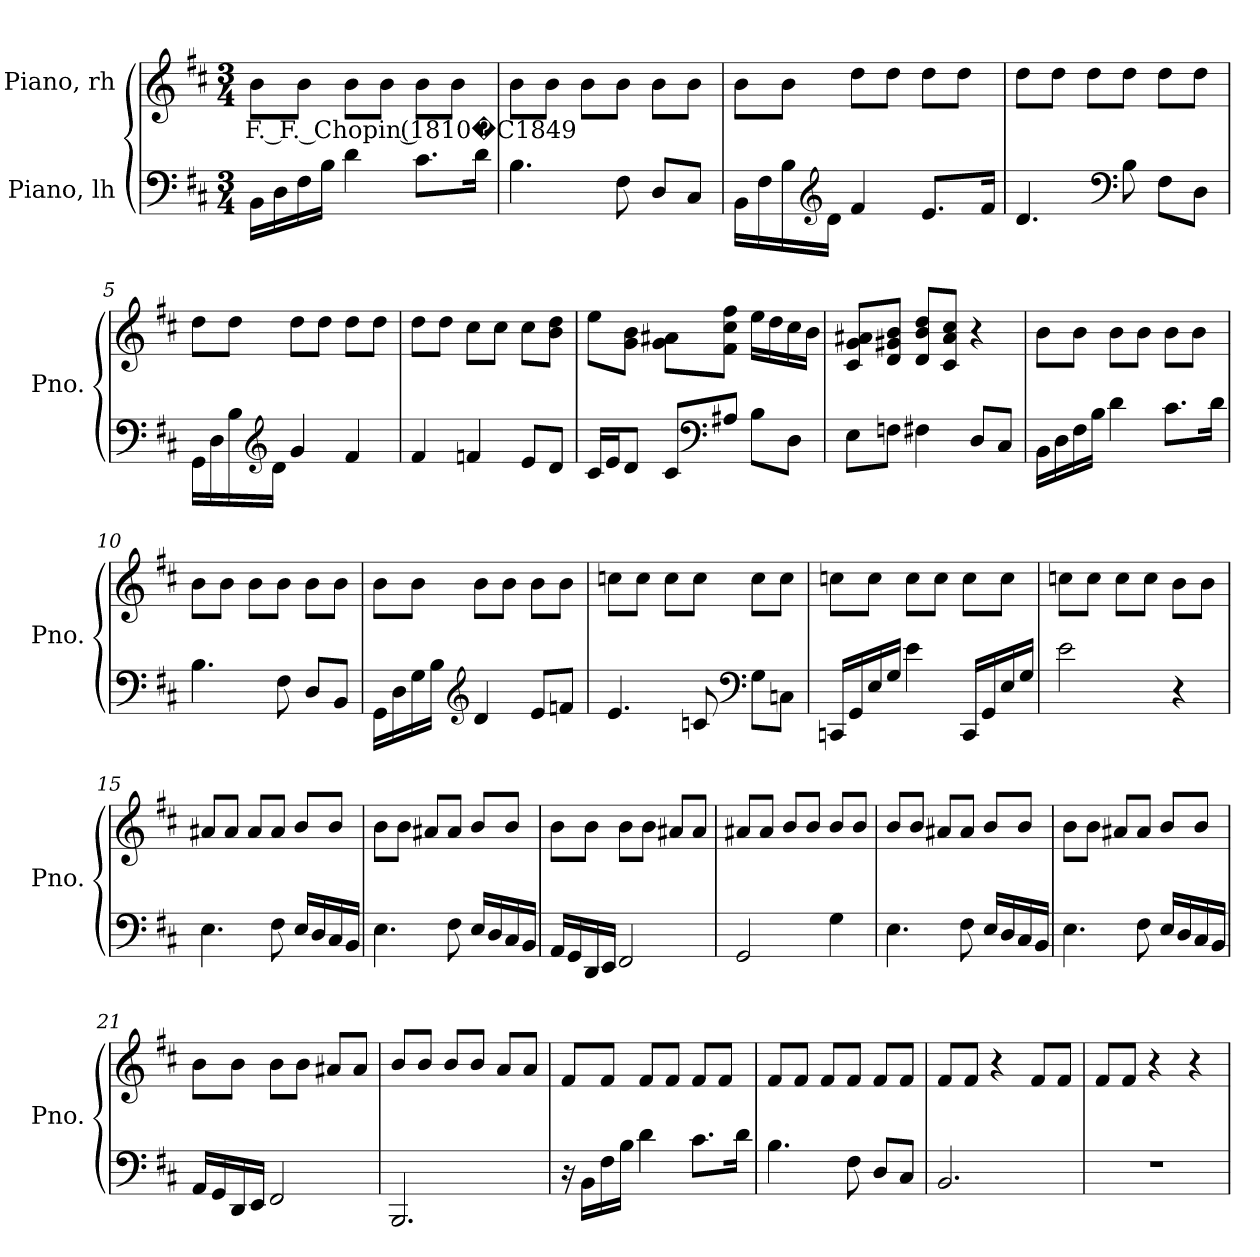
**kern	**kern	**text
*part2	*part1	*part1
*staff2	*staff1	*staff1
*I"Piano, lh	*I"Piano, rh	*
*I'Pno.	*I'Pno.	*
*clefF4	*clefG2	*
*k[f#c#]	*k[f#c#]	*
*M3/4	*M3/4	*
*MM45	*MM45	*
=1	=1	=1
!	!	!LO:LY:b
16BB\LL	8b\L	F. F. Chopin (1810�C1849
16D\	.	.
16F#\	8b\J	.
16B\JJ	.	.
4d\	8b\L	.
.	8b\J	.
8.c#\L	8b\L	.
.	8b\J	.
16d\Jk	.	.
=2	=2	=2
4.B\	8b\L	.
.	8b\J	.
.	8b\L	.
8F#\	8b\J	.
8D/L	8b\L	.
8C#/J	8b\J	.
=3	=3	=3
16BB\LL	8b\L	.
16F#\	.	.
16B\	8b\J	.
*clefG2	*	*
16d\JJ	.	.
4f#/	8dd\L	.
.	8dd\J	.
8.e/L	8dd\L	.
.	8dd\J	.
16f#/Jk	.	.
!!LO:LB:g=z
=4	=4	=4
4.d/	8dd\L	.
.	8dd\J	.
.	8dd\L	.
*clefF4	*	*
8B\	8dd\J	.
8F#\L	8dd\L	.
8D\J	8dd\J	.
=5	=5	=5
16GG\LL	8dd\L	.
16D\	.	.
16B\	8dd\J	.
*clefG2	*	*
16d\JJ	.	.
4g/	8dd\L	.
.	8dd\J	.
4f#/	8dd\L	.
.	8dd\J	.
=6	=6	=6
4f#/	8dd\L	.
.	8dd\J	.
4fn/	8cc#\L	.
.	8cc#\J	.
8e/L	8cc#\L	.
8d/J	8b\ 8dd\J	.
=7	=7	=7
16c#/LL	8ee\L	.
16e/J	.	.
8d/J	8g\ 8b\J	.
8c#/L	8g\ 8a#X\L	.
*clefF4	*	*
8A#X/J	8f#\ 8cc#\ 8ff#\J	.
8B\L	16ee\LL	.
.	16dd\	.
8D\J	16cc#\	.
.	16b\JJ	.
!!LO:LB:g=z
=8	=8	=8
8E\L	8c#/ 8g/ 8a#X/L	.
8Fn\J	8d/ 8g#X/ 8b/J	.
4F#X\	8d/ 8b/ 8dd/L	.
.	8c#/ 8a#/ 8cc#/J	.
8D/L	4r	.
8C#/J	.	.
=9	=9	=9
16BB\LL	8b\L	.
16D\	.	.
16F#\	8b\J	.
16B\JJ	.	.
4d\	8b\L	.
.	8b\J	.
8.c#\L	8b\L	.
.	8b\J	.
16d\Jk	.	.
=10	=10	=10
4.B\	8b\L	.
.	8b\J	.
.	8b\L	.
8F#\	8b\J	.
8D/L	8b\L	.
8BB/J	8b\J	.
=11	=11	=11
16GG\LL	8b\L	.
16D\	.	.
16G\	8b\J	.
16B\JJ	.	.
*clefG2	*	*
4d/	8b\L	.
.	8b\J	.
8e/L	8b\L	.
8fn/J	8b\J	.
!!LO:LB:g=z
=12	=12	=12
4.e/	8ccn\L	.
.	8cc\J	.
.	8cc\L	.
8cn/	8cc\J	.
*clefF4	*	*
8G\L	8cc\L	.
8Cn\J	8cc\J	.
=13	=13	=13
16CCn/LL	8ccn\L	.
16GG/	.	.
16E/	8cc\J	.
16G/JJ	.	.
4e\	8cc\L	.
.	8cc\J	.
16CC/LL	8cc\L	.
16GG/	.	.
16E/	8cc\J	.
16G/JJ	.	.
=14	=14	=14
2e\	8ccn\L	.
.	8cc\J	.
.	8cc\L	.
.	8cc\J	.
4r	8b\L	.
.	8b\J	.
=15	=15	=15
4.E\	8a#X/L	.
.	8a#/J	.
.	8a#/L	.
8F#\	8a#/J	.
16E/LL	8b/L	.
16D/	.	.
16C#/	8b/J	.
16BB/JJ	.	.
!!LO:LB:g=z
=16	=16	=16
4.E\	8b\L	.
.	8b\J	.
.	8a#X/L	.
8F#\	8a#/J	.
16E/LL	8b/L	.
16D/	.	.
16C#/	8b/J	.
16BB/JJ	.	.
=17	=17	=17
16AA/LL	8b\L	.
16GG/	.	.
16DD/	8b\J	.
16EE/JJ	.	.
2FF#/	8b\L	.
.	8b\J	.
.	8a#X/L	.
.	8a#/J	.
=18	=18	=18
2GG/	8a#X/L	.
.	8a#/J	.
.	8b/L	.
.	8b/J	.
4G\	8b/L	.
.	8b/J	.
=19	=19	=19
4.E\	8b/L	.
.	8b/J	.
.	8a#X/L	.
8F#\	8a#/J	.
16E/LL	8b/L	.
16D/	.	.
16C#/	8b/J	.
16BB/JJ	.	.
!!LO:LB:g=z
=20	=20	=20
4.E\	8b\L	.
.	8b\J	.
.	8a#X/L	.
8F#\	8a#/J	.
16E/LL	8b/L	.
16D/	.	.
16C#/	8b/J	.
16BB/JJ	.	.
=21	=21	=21
16AA/LL	8b\L	.
16GG/	.	.
16DD/	8b\J	.
16EE/JJ	.	.
2FF#/	8b\L	.
.	8b\J	.
.	8a#X/L	.
.	8a#/J	.
=22	=22	=22
2.BBB/	8b/L	.
.	8b/J	.
.	8b/L	.
.	8b/J	.
.	8a/L	.
.	8a/J	.
=23	=23	=23
16r	8f#/L	.
16BB\LL	.	.
16F#\	8f#/J	.
16B\JJ	.	.
4d\	8f#/L	.
.	8f#/J	.
8.c#\L	8f#/L	.
.	8f#/J	.
16d\Jk	.	.
=24	=24	=24
4.B\	8f#/L	.
.	8f#/J	.
.	8f#/L	.
8F#\	8f#/J	.
8D/L	8f#/L	.
8C#/J	8f#/J	.
!!LO:PB:g=z
=25	=25	=25
2.BB/	8f#/L	.
.	8f#/J	.
.	4r	.
.	8f#/L	.
.	8f#/J	.
=26	=26	=26
2.r	8f#/L	.
.	8f#/J	.
.	4r	.
.	4r	.
=	=	=
*-	*-	*-
